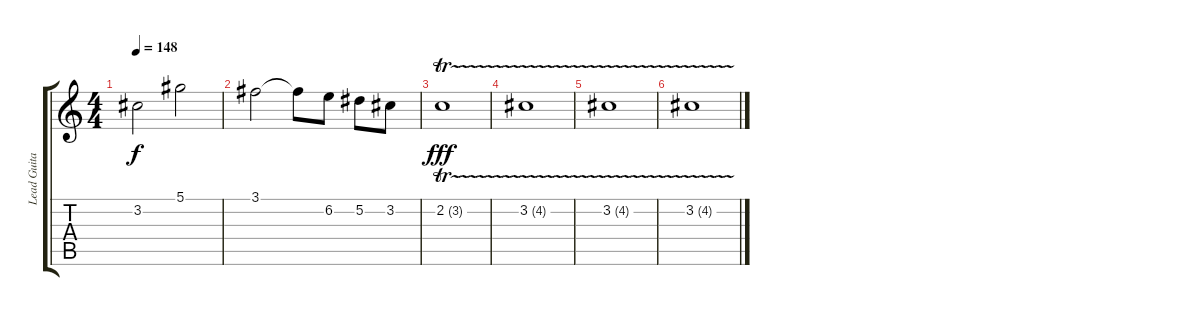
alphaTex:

\track ("" "Lead Guita") {instrument overdrivenguitar}
\staff {score tabs}
\tuning (Eb4 Bb3 Gb3 Db3 Ab2 Eb2) {hide}
\ts (4 4)
\tempo 148
\clef g2
\ks c
3.2.2{dy f} 5.1.2 |
3.1.2 3.1{t}.8 6.2.8 5.2.8 3.2.8 |
2.2{tr (3 16)}.1{dy fff} |
3.2{tr (4 16)}.1 |
3.2{tr (4 16)}.1 |
3.2{tr (4 16)}.1
